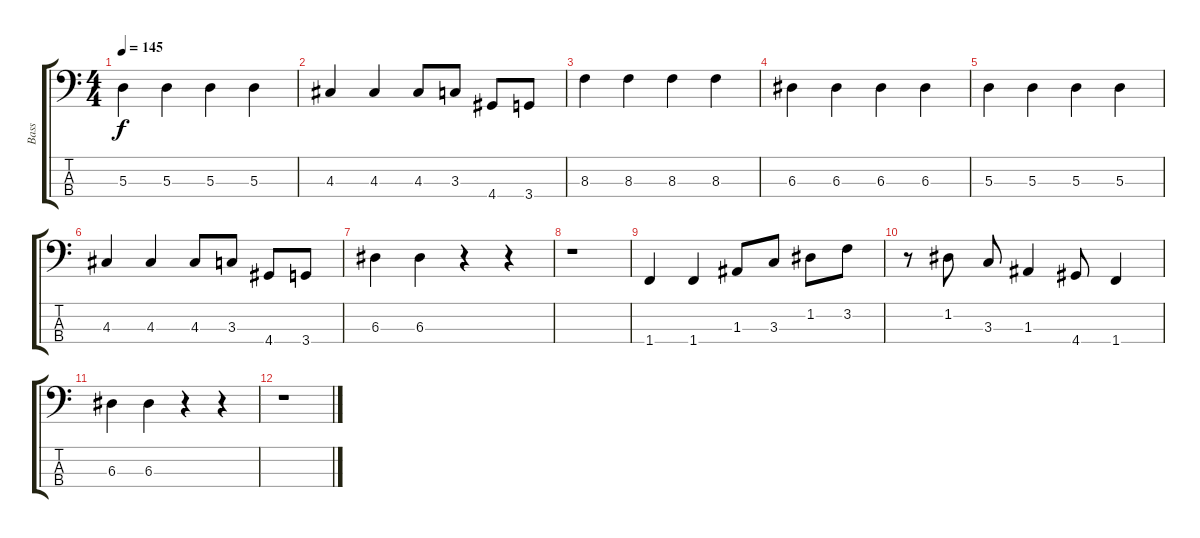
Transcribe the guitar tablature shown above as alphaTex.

\track ("Bass" "Bass") {instrument electricbassfinger}
\staff {score tabs}
\tuning (G2 D2 A1 E1) {hide}
\ts (4 4)
\tempo 145
\clef f4
\ks c
5.3.4{dy f} 5.3.4 5.3.4 5.3.4 |
4.3.4 4.3.4 4.3.8 3.3.8 4.4.8 3.4.8 |
8.3.4 8.3.4 8.3.4 8.3.4 |
6.3.4 6.3.4 6.3.4 6.3.4 |
5.3.4 5.3.4 5.3.4 5.3.4 |
4.3.4 4.3.4 4.3.8 3.3.8 4.4.8 3.4.8 |
6.3.4 6.3.4 r.4 r.4 |
r.1 |
1.4.4 1.4.4 1.3.8 3.3.8 1.2.8 3.2.8 |
r.8 1.2.8 3.3.8 1.3.4 4.4.8 1.4.4 |
6.3.4 6.3.4 r.4 r.4 |
r.1
